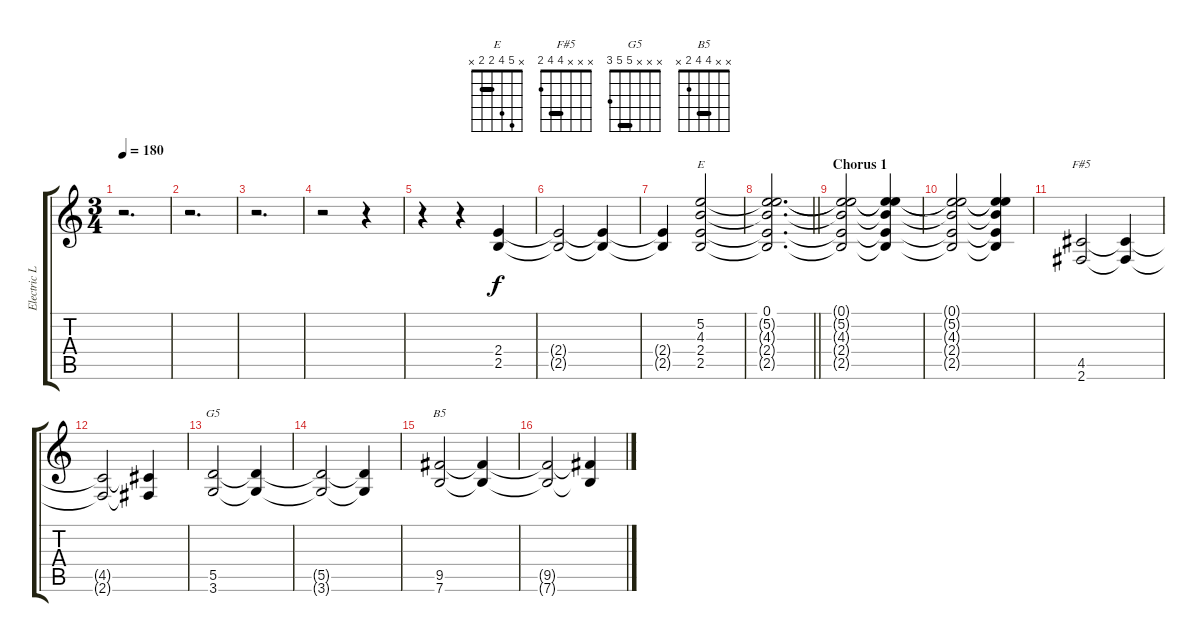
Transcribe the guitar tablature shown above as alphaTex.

\track ("Electric Lead" "Electric L") {instrument distortionguitar}
\staff {score tabs}
\tuning (E4 B3 G3 D3 A2 E2) {hide}
\chord ("E" x 5 4 2 2 x) {barre 2}
\chord ("F#5" x x x 4 4 2) {barre 4}
\chord ("G5" x x x 5 5 3) {barre 5}
\chord ("B5" x x 4 4 2 x) {barre 4}
\ts (3 4)
\tempo 180
\clef g2
\ks c
r.2{d dy f} |
r.2{d} |
r.2{d} |
r.2 r.4 |
r.4{volume 0} r.4 (2.4 2.5).4{volume 13} |
(2.4{t} 2.5{t}).2 (2.4{t} 2.5{t}).4 |
(2.4{t} 2.5{t}).4 (5.2 4.3 2.4 2.5).2{ch "E"} |
\barLineRight lightlight
(0.1 5.2{t} 4.3{t} 2.4{t} 2.5{t}).2{d} |
\section ("" "Chorus 1")
(0.1{t} 5.2{t} 4.3{t} 2.4{t} 2.5{t}).2 (0.1{t} 5.2{t} 4.3{t} 2.4{t} 2.5{t}).4{volume 10} |
(0.1{t} 5.2{t} 4.3{t} 2.4{t} 2.5{t}).2 (0.1{t} 5.2{t} 4.3{t} 2.4{t} 2.5{t}).4 |
(4.5 2.6).2{ch "F#5" volume 13} (4.5{t} 2.6{t}).4 |
(4.5{t} 2.6{t}).2 (4.5{t} 2.6{t}).4 |
(5.5 3.6).2{ch "G5"} (5.5{t} 3.6{t}).4 |
(5.5{t} 3.6{t}).2 (5.5{t} 3.6{t}).4 |
(9.5 7.6).2{ch "B5"} (9.5{t} 7.6{t}).4 |
(9.5{t} 7.6{t}).2 (9.5{t} 7.6{t}).4
